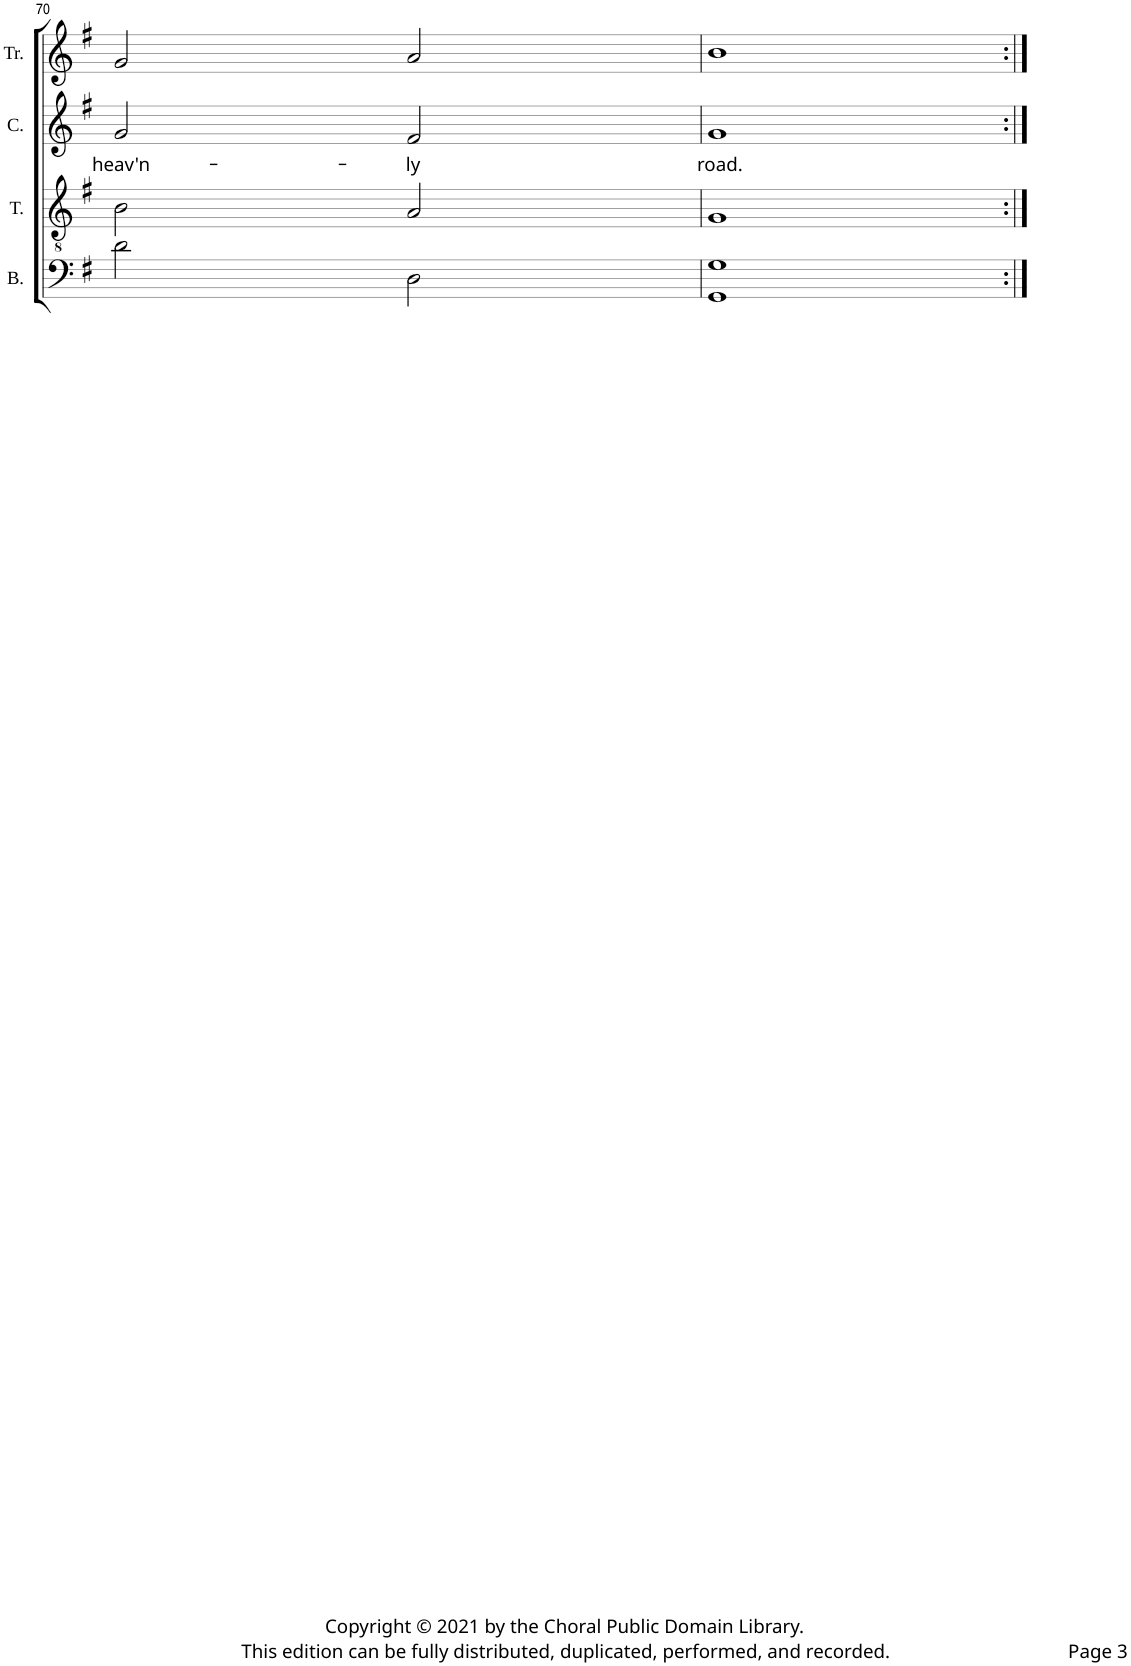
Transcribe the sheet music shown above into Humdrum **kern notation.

**kern	**kern	**kern	**text	**kern
*part4	*part3	*part2	*part2	*part1
*staff4	*staff3	*staff2	*staff2	*staff1
*I"Bass	*I"Tenor	*I"Counter	*	*I"Treble
*I'B.	*I'T.	*I'C.	*	*I'Tr.
!!LO:PB:g=z
*clefF4	*clefGv2	*clefG2	*	*clefG2
*k[f#]	*k[f#]	*k[f#]	*	*k[f#]
*M4/4	*M4/4	*M4/4	*	*M4/4
*met(c)	*met(c)	*met(c)	*	*met(c)
=70	=70	=70	=70	=70
!	!	!	!LO:LY:b	!
2d\	2B\	2g/	heav'n-	2g/
!	!	!	!LO:LY:b	!
2D\	2A/	2f#/	-ly	2a/
=71	=71	=71	=71	=71
!	!	!	!LO:LY:b	!
1GG 1G	1G	1g	road.	1b
=:|!	=:|!	=:|!	=:|!	=:|!
*-	*-	*-	*-	*-
